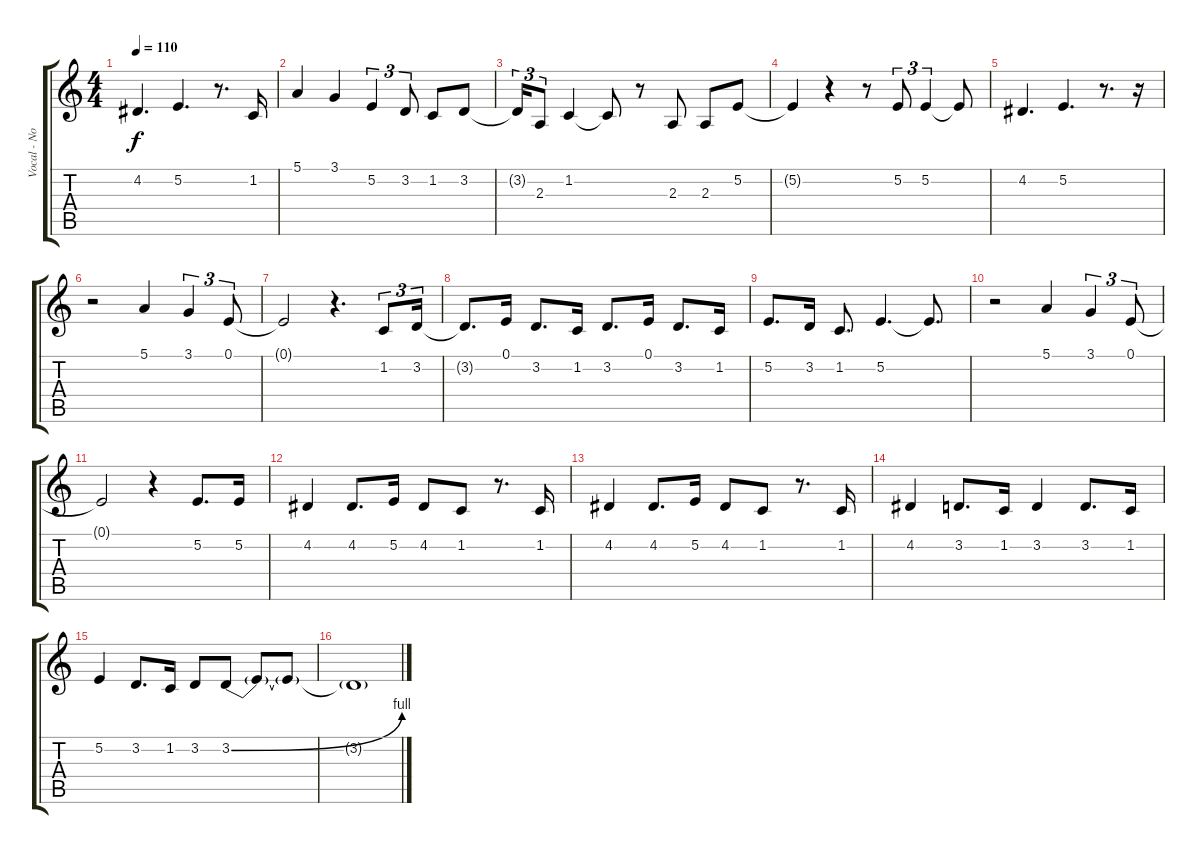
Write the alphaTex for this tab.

\track ("Vocal - Noel Gallagher" "Vocal - No") {instrument tenorsax}
\staff {score tabs}
\tuning (E4 B3 G3 D3 A2 E2) {hide}
\ts (4 4)
\tempo 110
\clef g2
\ks c
4.2.4{d dy f} 5.2.4{d} r.8{d} 1.2.16 |
5.1.4 3.1.4 5.2.4{tu (3 2)} 3.2.8{tu (3 2)} 1.2.8 3.2.8 |
3.2{t}.16{tu (3 2)} 2.3.8{tu (3 2)} 1.2.4 1.2{t}.8 r.8 2.3.8 2.3.8 5.2.8 |
5.2{t}.4 r.4 r.8 5.2.8{tu (3 2)} 5.2.4{tu (3 2)} 5.2{t}.8 |
4.2.4{d} 5.2.4{d} r.8{d} r.16 |
r.2 5.1.4 3.1.4{tu (3 2)} 0.1.8{tu (3 2)} |
0.1{t}.2 r.4{d} 1.2.8{tu (3 2)} 3.2.16{tu (3 2)} |
3.2{t}.8{d} 0.1.16 3.2.8{d} 1.2.16 3.2.8{d} 0.1.16 3.2.8{d} 1.2.16 |
5.2.8{d} 3.2.16 1.2.8{d} 5.2.4{d} 5.2{t}.8{d} |
r.2 5.1.4 3.1.4{tu (3 2)} 0.1.8{tu (3 2)} |
0.1{t}.2 r.4 5.2.8{d} 5.2.16 |
4.2.4 4.2.8{d} 5.2.16 4.2.8 1.2.8 r.8{d} 1.2.16 |
4.2.4 4.2.8{d} 5.2.16 4.2.8 1.2.8 r.8{d} 1.2.16 |
4.2.4 3.2.8{d} 1.2.16 3.2.4 3.2.8{d} 1.2.16 |
5.2.4 3.2.8{d} 1.2.16 3.2.8 3.2{be (bend 0 0 60 4)}.8 3.2{t}.8 3.2{t}.8 |
3.2{t}.1
